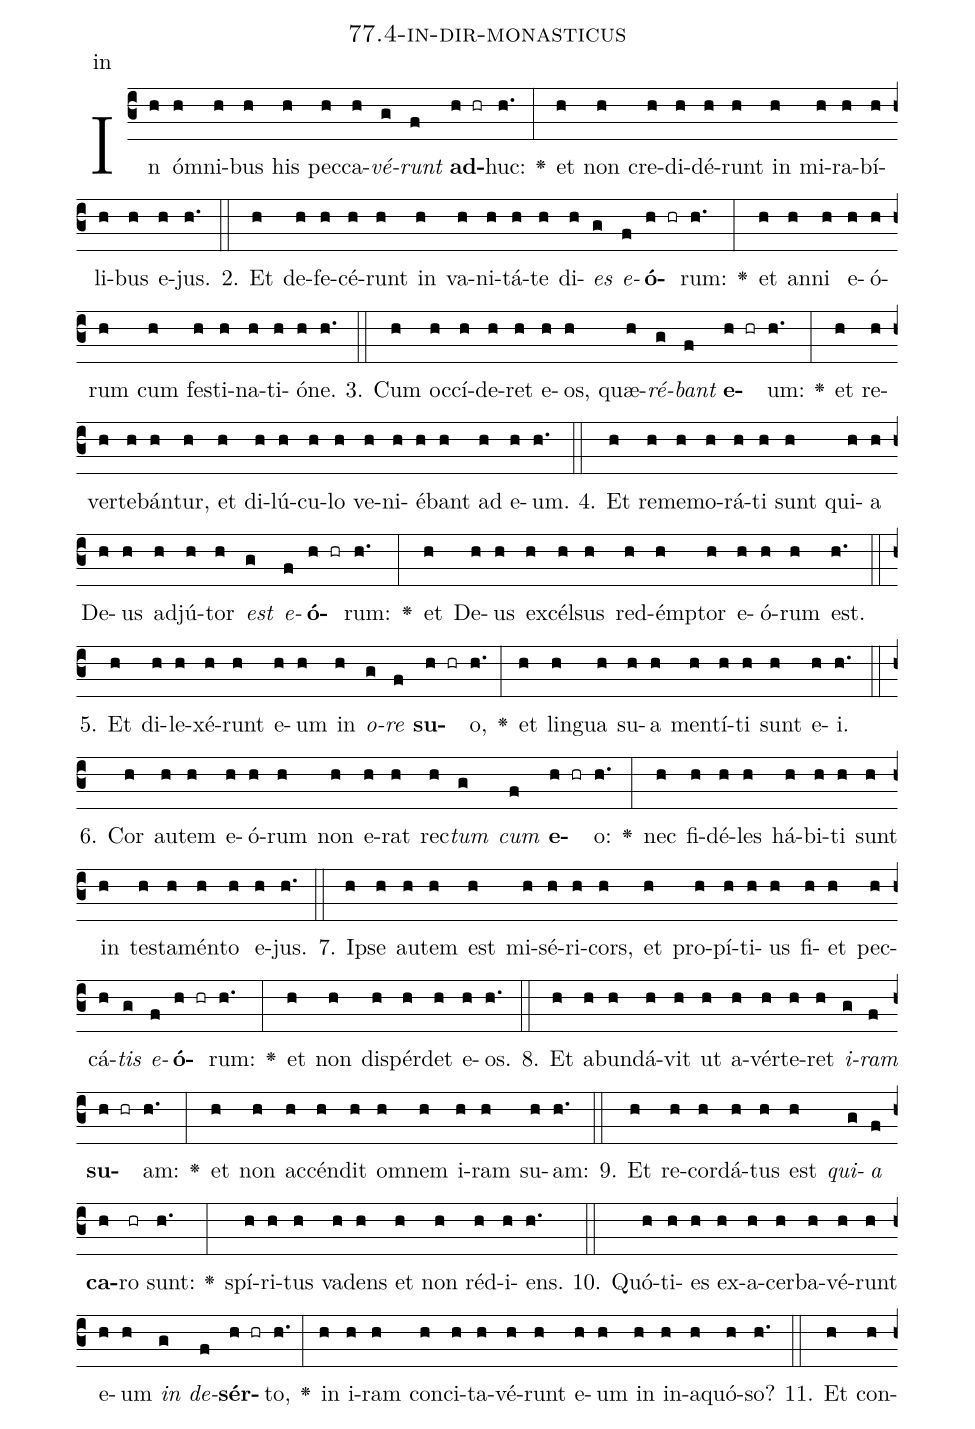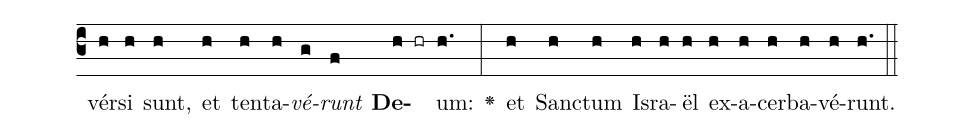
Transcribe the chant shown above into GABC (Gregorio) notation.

name: 77.4-in-dir-monasticus;
annotation: in;
%%
(c3)In(h) óm(h)ni(h)bus(h) his(h) pec(h)ca(h)<i>vé</i>(g)<i>runt</i>(f) <b>ad</b>(h hr)huc:(h.) <v>\greheightstar</v>(:) et(h) non(h) cre(h)di(h)dé(h)runt(h) in(h) mi(h)ra(h)bí(h)li(h)bus(h) e(h)jus.(h.) (::)
2. Et(h) de(h)fe(h)cé(h)runt(h) in(h) va(h)ni(h)tá(h)te(h) di(h)<i>es</i>(g) <i>e</i>(f)<b>ó</b>(h hr)rum:(h.) <v>\greheightstar</v>(:) et(h) an(h)ni(h) e(h)ó(h)rum(h) cum(h) fes(h)ti(h)na(h)ti(h)ó(h)ne.(h.) (::)
3. Cum(h) oc(h)cí(h)de(h)ret(h) e(h)os,(h) quæ(h)<i>ré</i>(g)<i>bant</i>(f) <b>e</b>(h hr)um:(h.) <v>\greheightstar</v>(:) et(h) re(h)ver(h)te(h)bán(h)tur,(h) et(h) di(h)lú(h)cu(h)lo(h) ve(h)ni(h)é(h)bant(h) ad(h) e(h)um.(h.) (::)
4. Et(h) re(h)me(h)mo(h)rá(h)ti(h) sunt(h) qui(h)a(h) De(h)us(h) ad(h)jú(h)tor(h) <i>est</i>(g) <i>e</i>(f)<b>ó</b>(h hr)rum:(h.) <v>\greheightstar</v>(:) et(h) De(h)us(h) ex(h)cél(h)sus(h) red(h)émp(h)tor(h) e(h)ó(h)rum(h) est.(h.) (::)
5. Et(h) di(h)le(h)xé(h)runt(h) e(h)um(h) in(h) <i>o</i>(g)<i>re</i>(f) <b>su</b>(h hr)o,(h.) <v>\greheightstar</v>(:) et(h) lin(h)gua(h) su(h)a(h) men(h)tí(h)ti(h) sunt(h) e(h)i.(h.) (::)
6. Cor(h) au(h)tem(h) e(h)ó(h)rum(h) non(h) e(h)rat(h) rec(h)<i>tum</i>(g) <i>cum</i>(f) <b>e</b>(h hr)o:(h.) <v>\greheightstar</v>(:) nec(h) fi(h)dé(h)les(h) há(h)bi(h)ti(h) sunt(h) in(h) tes(h)ta(h)mén(h)to(h) e(h)jus.(h.) (::)
7. Ip(h)se(h) au(h)tem(h) est(h) mi(h)sé(h)ri(h)cors,(h) et(h) pro(h)pí(h)ti(h)us(h) fi(h)et(h) pec(h)cá(h)<i>tis</i>(g) <i>e</i>(f)<b>ó</b>(h hr)rum:(h.) <v>\greheightstar</v>(:) et(h) non(h) dis(h)pér(h)det(h) e(h)os.(h.) (::)
8. Et(h) ab(h)un(h)dá(h)vit(h) ut(h) a(h)vér(h)te(h)ret(h) <i>i</i>(g)<i>ram</i>(f) <b>su</b>(h hr)am:(h.) <v>\greheightstar</v>(:) et(h) non(h) ac(h)cén(h)dit(h) om(h)nem(h) i(h)ram(h) su(h)am:(h.) (::)
9. Et(h) re(h)cor(h)dá(h)tus(h) est(h) <i>qui</i>(g)<i>a</i>(f) <b>ca</b>(h)ro(hr) sunt:(h.) <v>\greheightstar</v>(:) spí(h)ri(h)tus(h) va(h)dens(h) et(h) non(h) réd(h)i(h)ens.(h.) (::)
10. Quó(h)ti(h)es(h) ex(h)a(h)cer(h)ba(h)vé(h)runt(h) e(h)um(h) <i>in</i>(g) <i>de</i>(f)<b>sér</b>(h hr)to,(h.) <v>\greheightstar</v>(:) in(h) i(h)ram(h) con(h)ci(h)ta(h)vé(h)runt(h) e(h)um(h) in(h) in(h)a(h)quó(h)so?(h.) (::)
11. Et(h) con(h)vér(h)si(h) sunt,(h) et(h) ten(h)ta(h)<i>vé</i>(g)<i>runt</i>(f) <b>De</b>(h hr)um:(h.) <v>\greheightstar</v>(:) et(h) Sanc(h)tum(h) Is(h)ra(h)ël(h) ex(h)a(h)cer(h)ba(h)vé(h)runt.(h.) (::)
